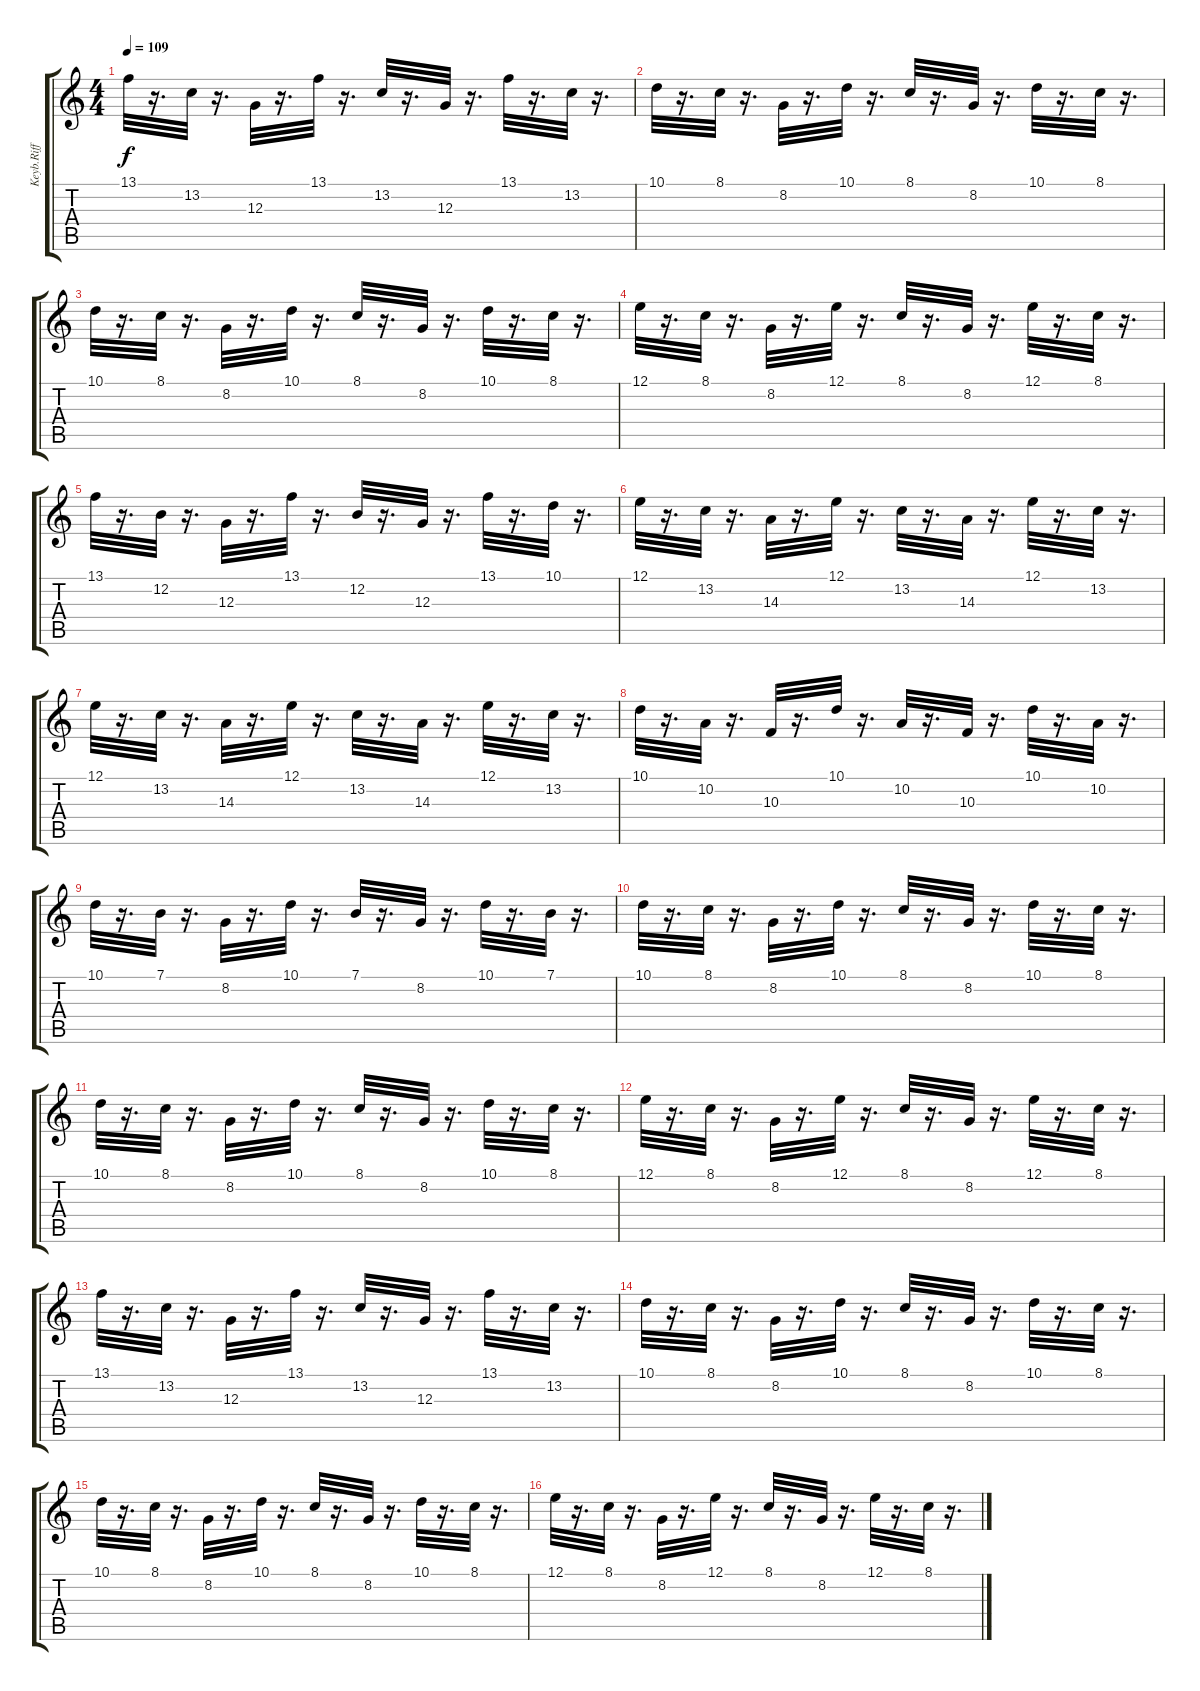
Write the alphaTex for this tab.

\track ("Keyb.Riff" "Keyb.Riff") {instrument fx4atmosphere}
\staff {score tabs}
\tuning (E4 B3 G3 D3 A2 E2) {hide}
\ts (4 4)
\tempo 109
\clef g2
\ks c
13.1.32{dy f} r.16{d} 13.2.32 r.16{d} 12.3.32 r.16{d} 13.1.32 r.16{d} 13.2.32 r.16{d} 12.3.32 r.16{d} 13.1.32 r.16{d} 13.2.32 r.16{d} |
10.1.32 r.16{d} 8.1.32 r.16{d} 8.2.32 r.16{d} 10.1.32 r.16{d} 8.1.32 r.16{d} 8.2.32 r.16{d} 10.1.32 r.16{d} 8.1.32 r.16{d} |
10.1.32 r.16{d} 8.1.32 r.16{d} 8.2.32 r.16{d} 10.1.32 r.16{d} 8.1.32 r.16{d} 8.2.32 r.16{d} 10.1.32 r.16{d} 8.1.32 r.16{d} |
12.1.32 r.16{d} 8.1.32 r.16{d} 8.2.32 r.16{d} 12.1.32 r.16{d} 8.1.32 r.16{d} 8.2.32 r.16{d} 12.1.32 r.16{d} 8.1.32 r.16{d} |
13.1.32 r.16{d} 12.2.32 r.16{d} 12.3.32 r.16{d} 13.1.32 r.16{d} 12.2.32 r.16{d} 12.3.32 r.16{d} 13.1.32 r.16{d} 10.1.32 r.16{d} |
12.1.32 r.16{d} 13.2.32 r.16{d} 14.3.32 r.16{d} 12.1.32 r.16{d} 13.2.32 r.16{d} 14.3.32 r.16{d} 12.1.32 r.16{d} 13.2.32 r.16{d} |
12.1.32 r.16{d} 13.2.32 r.16{d} 14.3.32 r.16{d} 12.1.32 r.16{d} 13.2.32 r.16{d} 14.3.32 r.16{d} 12.1.32 r.16{d} 13.2.32 r.16{d} |
10.1.32 r.16{d} 10.2.32 r.16{d} 10.3.32 r.16{d} 10.1.32 r.16{d} 10.2.32 r.16{d} 10.3.32 r.16{d} 10.1.32 r.16{d} 10.2.32 r.16{d} |
10.1.32 r.16{d} 7.1.32 r.16{d} 8.2.32 r.16{d} 10.1.32 r.16{d} 7.1.32 r.16{d} 8.2.32 r.16{d} 10.1.32 r.16{d} 7.1.32 r.16{d} |
10.1.32 r.16{d} 8.1.32 r.16{d} 8.2.32 r.16{d} 10.1.32 r.16{d} 8.1.32 r.16{d} 8.2.32 r.16{d} 10.1.32 r.16{d} 8.1.32 r.16{d} |
10.1.32 r.16{d} 8.1.32 r.16{d} 8.2.32 r.16{d} 10.1.32 r.16{d} 8.1.32 r.16{d} 8.2.32 r.16{d} 10.1.32 r.16{d} 8.1.32 r.16{d} |
12.1.32 r.16{d} 8.1.32 r.16{d} 8.2.32 r.16{d} 12.1.32 r.16{d} 8.1.32 r.16{d} 8.2.32 r.16{d} 12.1.32 r.16{d} 8.1.32 r.16{d} |
13.1.32 r.16{d} 13.2.32 r.16{d} 12.3.32 r.16{d} 13.1.32 r.16{d} 13.2.32 r.16{d} 12.3.32 r.16{d} 13.1.32 r.16{d} 13.2.32 r.16{d} |
10.1.32 r.16{d} 8.1.32 r.16{d} 8.2.32 r.16{d} 10.1.32 r.16{d} 8.1.32 r.16{d} 8.2.32 r.16{d} 10.1.32 r.16{d} 8.1.32 r.16{d} |
10.1.32 r.16{d} 8.1.32 r.16{d} 8.2.32 r.16{d} 10.1.32 r.16{d} 8.1.32 r.16{d} 8.2.32 r.16{d} 10.1.32 r.16{d} 8.1.32 r.16{d} |
12.1.32 r.16{d} 8.1.32 r.16{d} 8.2.32 r.16{d} 12.1.32 r.16{d} 8.1.32 r.16{d} 8.2.32 r.16{d} 12.1.32 r.16{d} 8.1.32 r.16{d}
